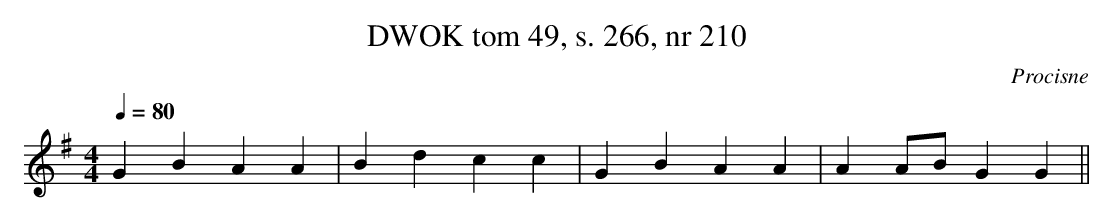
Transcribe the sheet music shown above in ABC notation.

X:1
T: DWOK tom 49, s. 266, nr 210
O:Procisne
L:1/4
M:4/4
K:G
Q:1/4=80
GBAA|Bdcc|GBAA|AA/2B/2GG||
